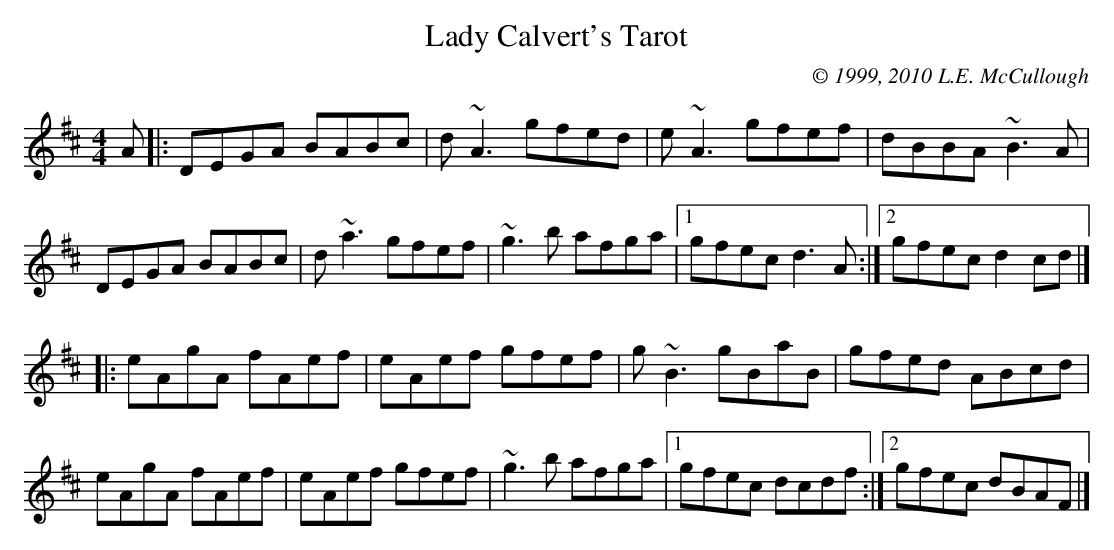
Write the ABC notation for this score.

X:1
T:Lady Calvert's Tarot
C:© 1999, 2010 L.E. McCullough
M:4/4
L:1/8
K:D
A|:DEGA BABc|d~A3 gfed|e~A3 gfef|dBBA ~B3A|
DEGA BABc|d~a3 gfef|~g3b afga|1 gfec d3A:|[2 gfec d2cd|]
|:eAgA fAef|eAef gfef|g~B3 gBaB|gfed ABcd|
eAgA fAef|eAef gfef|~g3b afga|1 gfec dcdf:|[2 gfec dBAF|]
